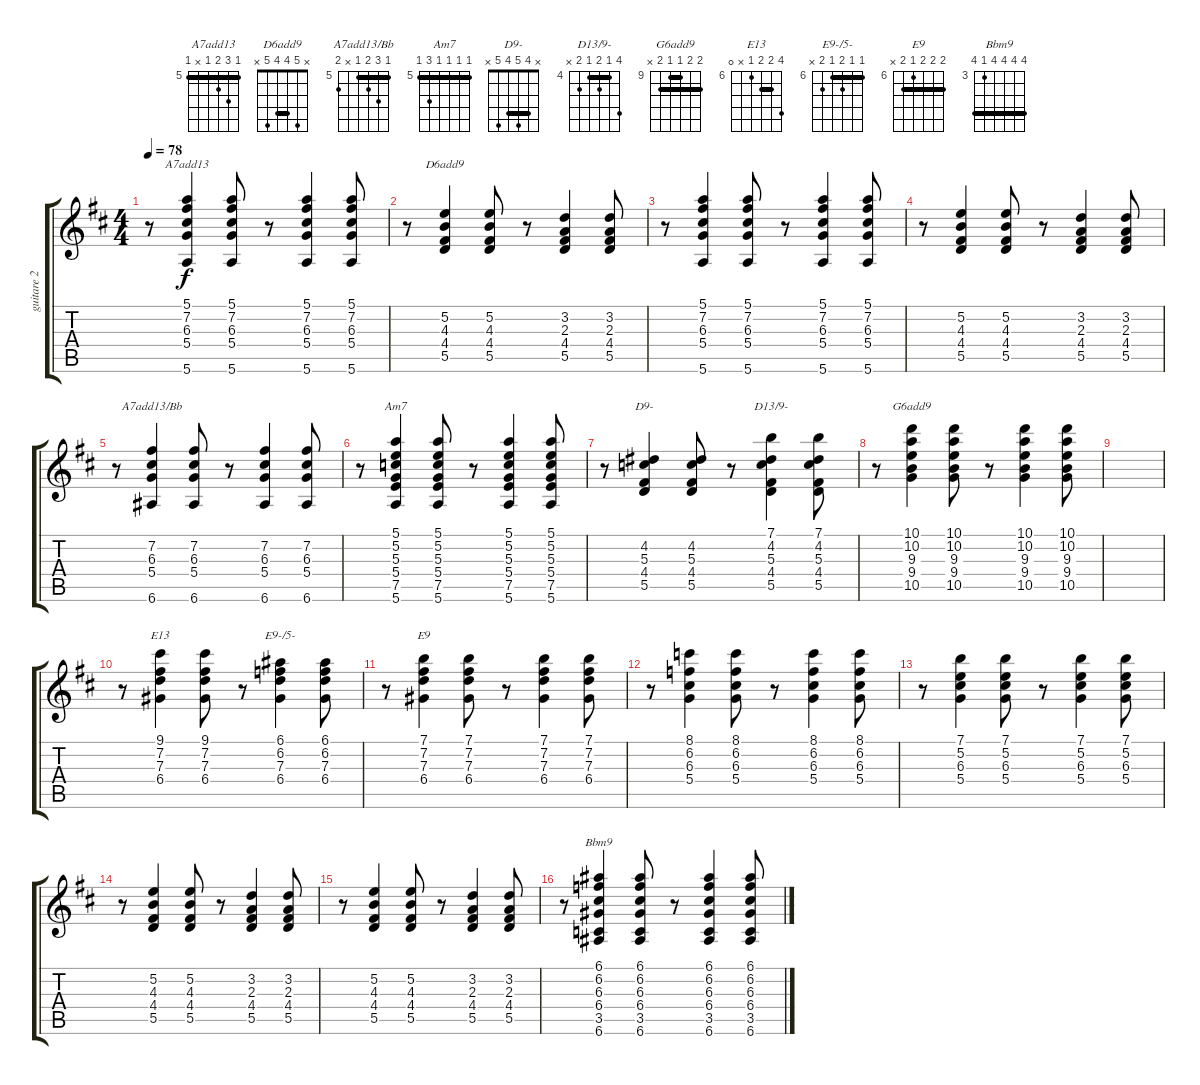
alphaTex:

\track ("guitare 2" "guitare 2") {instrument acousticguitarnylon}
\staff {score tabs}
\tuning (E4 B3 G3 D3 A2 E2) {hide}
\chord ("A7add13" 5 7 6 5 x 5) {firstfret 5 barre 5}
\chord ("D6add9" x 5 4 4 5 x) {barre 4}
\chord ("A7add13/Bb" 5 7 6 5 x 6) {firstfret 5 barre 5}
\chord ("Am7" 5 5 5 5 7 5) {firstfret 5 barre 5}
\chord ("D9-" x 4 5 4 5 x) {barre 4}
\chord ("D13/9-" 7 4 5 4 5 x) {firstfret 4 barre 4}
\chord ("G6add9" 10 10 9 9 10 x) {firstfret 9 barre (9 10)}
\chord ("E13" 9 7 7 6 x 0) {firstfret 6 barre 7}
\chord ("E9-/5-" 6 6 7 6 7 x) {firstfret 6 barre 6}
\chord ("E9" 7 7 7 6 7 x) {firstfret 6 barre 7}
\chord ("Bbm9" 6 6 6 6 3 6) {firstfret 3 barre 6}
\ts (4 4)
\tempo 78
\clef g2
\ks d
r.8{dy f} (5.1 7.2 6.3 5.4 5.6).4{ch "A7add13"} (5.1 7.2 6.3 5.4 5.6).8 r.8 (5.1 7.2 6.3 5.4 5.6).4 (5.1 7.2 6.3 5.4 5.6).8 |
r.8 (5.2 4.3 4.4 5.5).4{ch "D6add9"} (5.2 4.3 4.4 5.5).8 r.8 (3.2 2.3 4.4 5.5).4 (3.2 2.3 4.4 5.5).8 |
r.8 (5.1 7.2 6.3 5.4 5.6).4 (5.1 7.2 6.3 5.4 5.6).8 r.8 (5.1 7.2 6.3 5.4 5.6).4 (5.1 7.2 6.3 5.4 5.6).8 |
r.8 (5.2 4.3 4.4 5.5).4 (5.2 4.3 4.4 5.5).8 r.8 (3.2 2.3 4.4 5.5).4 (3.2 2.3 4.4 5.5).8 |
r.8 (7.2 6.3 5.4 6.6).4{ch "A7add13/Bb"} (7.2 6.3 5.4 6.6).8 r.8 (7.2 6.3 5.4 6.6).4 (7.2 6.3 5.4 6.6).8 |
r.8 (5.1 5.2 5.3 5.4 7.5 5.6).4{ch "Am7"} (5.1 5.2 5.3 5.4 7.5 5.6).8 r.8 (5.1 5.2 5.3 5.4 7.5 5.6).4 (5.1 5.2 5.3 5.4 7.5 5.6).8 |
r.8 (4.2 5.3 4.4 5.5).4{ch "D9-"} (4.2 5.3 4.4 5.5).8 r.8 (7.1 4.2 5.3 4.4 5.5).4{ch "D13/9-"} (7.1 4.2 5.3 4.4 5.5).8 |
r.8 (10.1 10.2 9.3 9.4 10.5).4{ch "G6add9"} (10.1 10.2 9.3 9.4 10.5).8 r.8 (10.1 10.2 9.3 9.4 10.5).4 (10.1 10.2 9.3 9.4 10.5).8 |
|
r.8 (9.1 7.2 7.3 6.4).4{ch "E13"} (9.1 7.2 7.3 6.4).8 r.8 (6.1 6.2 7.3 6.4).4{ch "E9-/5-"} (6.1 6.2 7.3 6.4).8 |
r.8 (7.1 7.2 7.3 6.4).4{ch "E9"} (7.1 7.2 7.3 6.4).8 r.8 (7.1 7.2 7.3 6.4).4 (7.1 7.2 7.3 6.4).8 |
r.8 (8.1 6.2 6.3 5.4).4 (8.1 6.2 6.3 5.4).8 r.8 (8.1 6.2 6.3 5.4).4 (8.1 6.2 6.3 5.4).8 |
r.8 (7.1 5.2 6.3 5.4).4 (7.1 5.2 6.3 5.4).8 r.8 (7.1 5.2 6.3 5.4).4 (7.1 5.2 6.3 5.4).8 |
r.8 (5.2 4.3 4.4 5.5).4 (5.2 4.3 4.4 5.5).8 r.8 (3.2 2.3 4.4 5.5).4 (3.2 2.3 4.4 5.5).8 |
r.8 (5.2 4.3 4.4 5.5).4 (5.2 4.3 4.4 5.5).8 r.8 (3.2 2.3 4.4 5.5).4 (3.2 2.3 4.4 5.5).8 |
r.8 (6.1 6.2 6.3 6.4 3.5 6.6).4{ch "Bbm9"} (6.1 6.2 6.3 6.4 3.5 6.6).8 r.8 (6.1 6.2 6.3 6.4 3.5 6.6).4 (6.1 6.2 6.3 6.4 3.5 6.6).8
